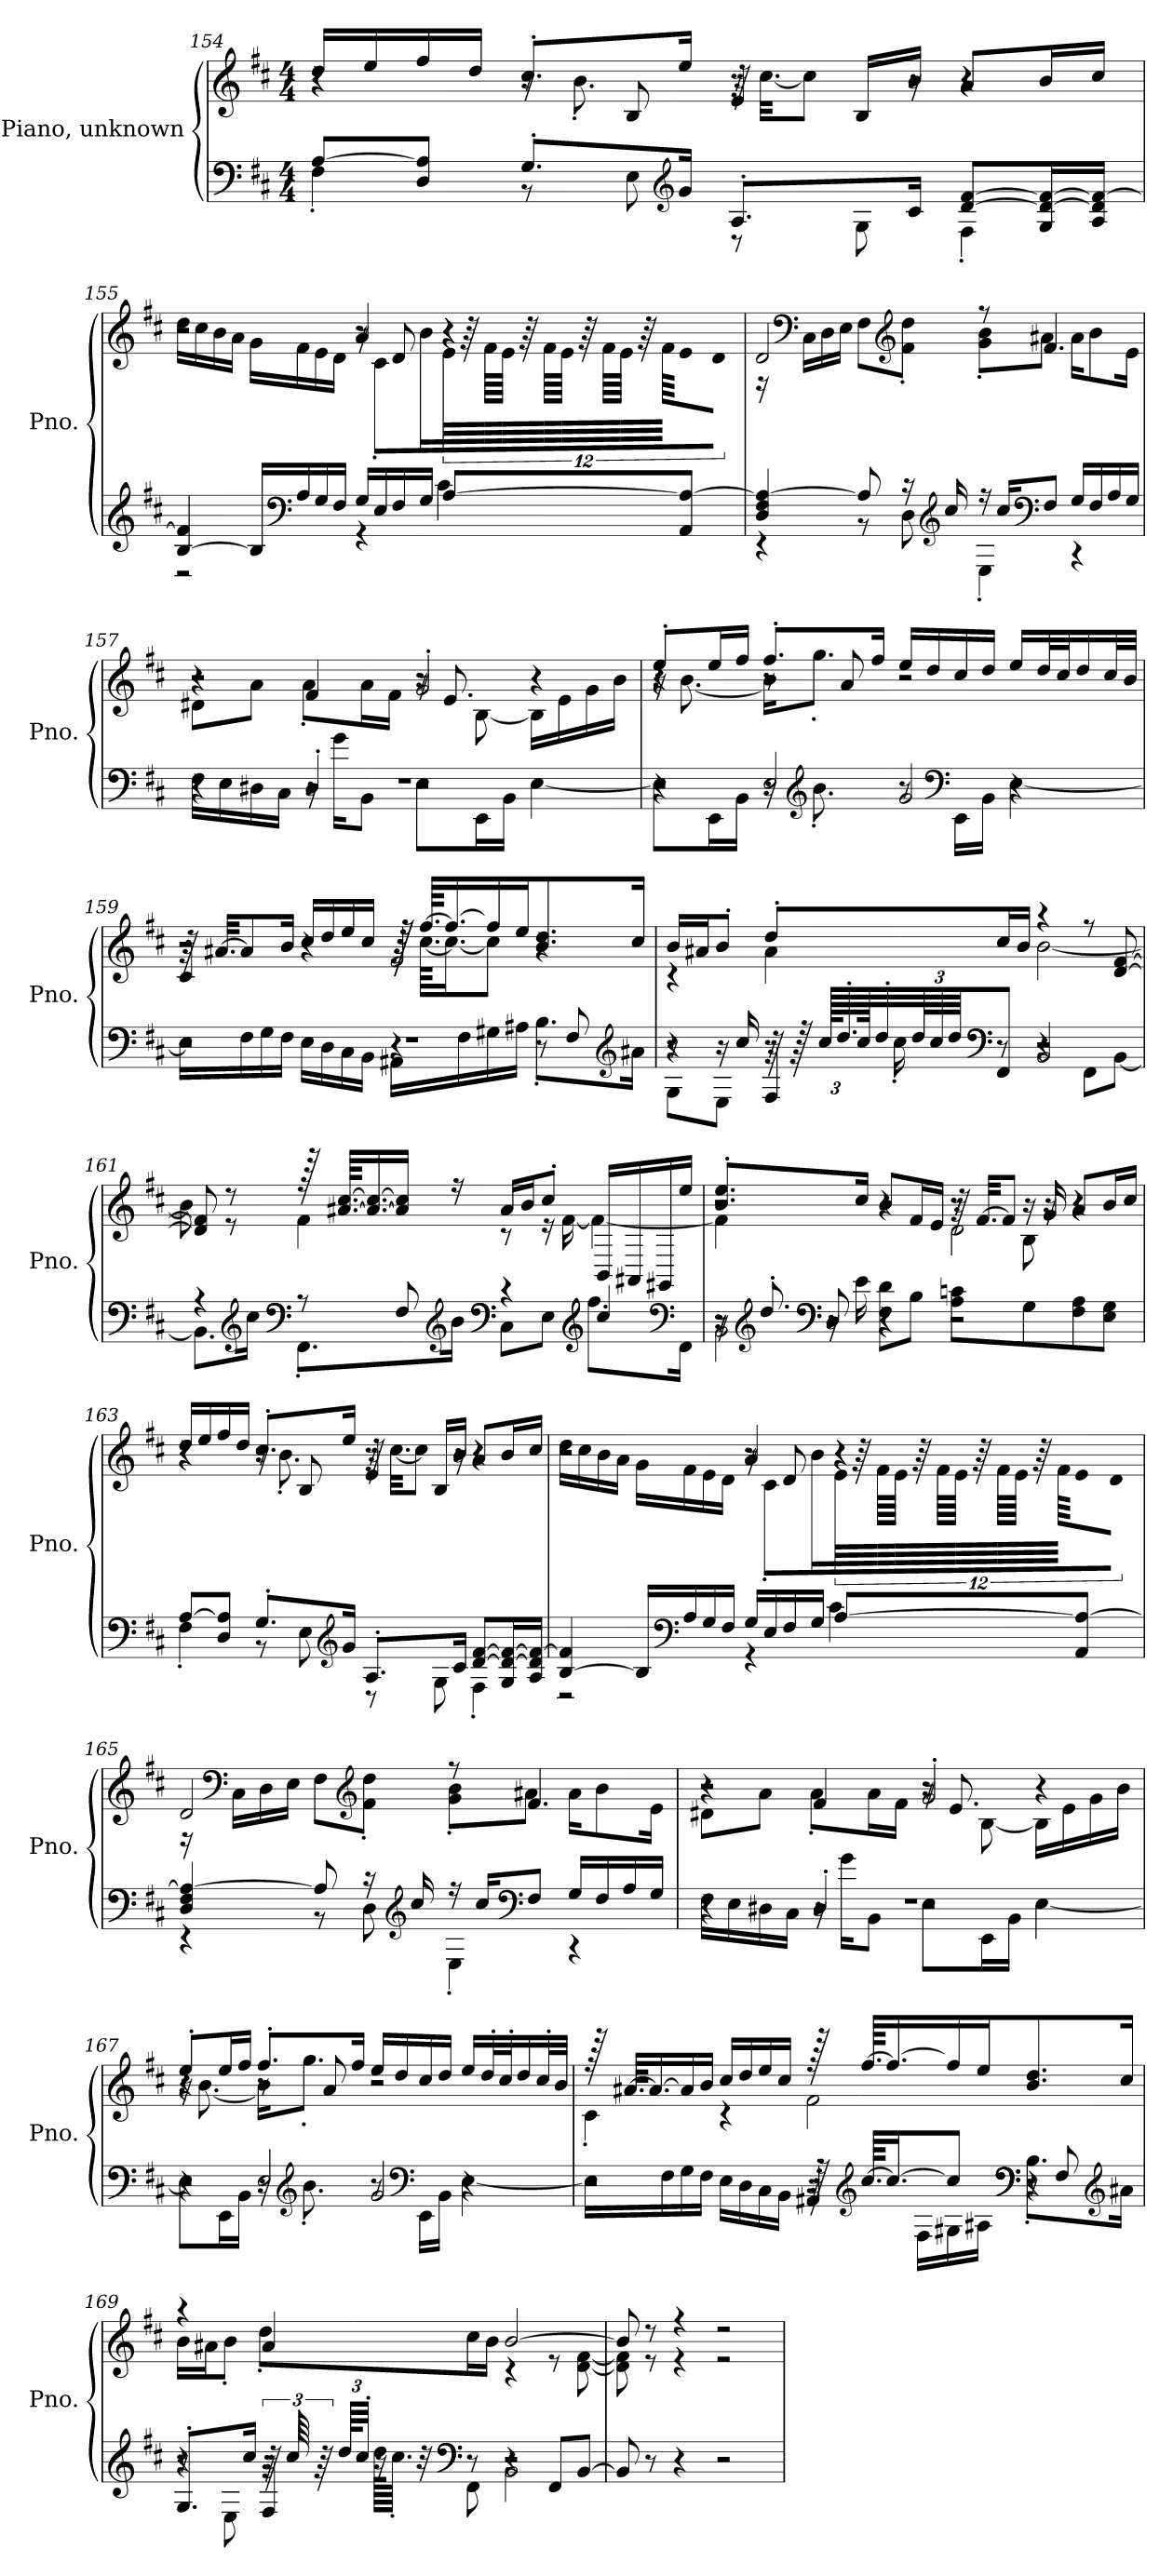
**kern	**kern
*part1	*part1
*staff2	*staff1
*I"Piano, unknown	*
*I'Pno.	*
*clefF4	*clefG2
*k[f#c#]	*k[f#c#]
*M4/4	*M4/4
=154	=154
*^	*^
*	*	*	*^
[8A/L	4F#'\	16dd/LL	4r	4r
.	.	16ee/	.	.
8D/ 8A/]J	.	16ff#/	.	.
.	.	16dd/JJ	.	.
8.G'/L	8r	8.cc#'/L	16r	8r
.	.	.	8.b'\	.
.	8E\	.	.	8B/
*clefG2	*	*	*	*
16g/Jk	.	16ee/Jk	.	.
8.A'/L	8r	8r	64r	4e/
.	.	.	[32.cc#\KKL	.
.	.	.	8cc#\J]	.
.	8G\	16B/LL	.	.
16c#/Jk	.	16b/JJ	16r	.
[8d/ [8f#/L	4F#'\	8a/L	4r	4r
16G/ 16d/_ 16f#/_L	.	16b/L	.	.
16A/ 16d/] 16f#/_JJ	.	16cc#/JJ	.	.
!!LO:LB:g=z	!!	!!
=155	=155	=155	=155	=155
[4B/ 4f#/]	2r	2r	16dd\LL	2r
.	.	.	16cc#\	.
.	.	.	16b\	.
.	.	.	16a\JJ	.
16B/LL]	.	.	16g\LL	.
*clefF4	*	*	*	*
16A/	.	.	16f#\	.
16G/	.	.	16e\	.
16F#/JJ	.	.	16d\JJ	.
16G/LL	4r	4a/	16r	8r
16E/	.	.	8c#'\L	.
16F#/	.	.	.	8d/
16G/JJ	.	.	16b\L	.
[8A/L	4c#\	4r	96e\JJkk	4r
.	.	.	96r	.
.	.	.	96f#\LLLL	.
.	.	.	96e\JJJJ	.
.	.	.	96r	.
.	.	.	96f#\LLLL	.
.	.	.	96e\JJJJ	.
.	.	.	96r	.
.	.	.	96f#\LLLL	.
.	.	.	96e\JJJJ	.
.	.	.	96r	.
.	.	.	96f#\KKLL	.
8AA/ 8A/_J	.	.	16e\	.
.	.	.	16d\JJ	.
*	*	*	*v	*v
!!LO:PB:g=z
=156	=156	=156	=156
4D/ 4F#/ 4A/_	4r	2d/	16r
*	*	*clefF4	*
.	.	.	16C#\LL
.	.	.	16D\
.	.	.	16E\JJ
8A/]	8r	.	8F#\L
*	*	*clefG2	*
16r	8D\	.	8f#\' 8dd\'J
*clefG2	*	*	*
16cc#/	.	.	.
16r	4E'\	8r	8g\' 8b\'L
16cc#/KL	.	.	.
*clefF4	*	*	*
8F#/J	.	4.f#/	8a#X\J
16G/LL	4r	.	16a#\KL
16F#/	.	.	8b\
16A/	.	.	.
16G/JJ	.	.	16e\Jk
=157	=157	=157	=157
*	*^	*	*^
1r	16F#\LL	4r	4r	8d#X\L	2r
.	16E\	.	.	.	.
.	16D#X\	.	.	8a\J	.
.	16C#\JJ	.	.	.	.
.	16r	4D#'/	4f#/	8a'\L	.
.	16g\KL	.	.	.	.
.	8BB\J	.	.	16a\L	.
.	.	.	.	16f#\JJ	.
.	8E\L	2r	2g'/	8r	16r
.	.	.	.	.	8.e/
.	16EE\L	.	.	[8B\	.
.	16BB\JJ	.	.	.	.
.	[4E\	.	.	16B\LL]	4r
.	.	.	.	16e\	.
.	.	.	.	16g\	.
.	.	.	.	16b\JJ	.
!!LO:LB:g=z	!!	!!
=158	=158	=158	=158	=158	=158
2r	8E\L]	4r	8ee'/L	16r	4r
.	.	.	.	[8.b\	.
.	16EE\L	.	16ee/L	.	.
.	16BB\JJ	.	16ff#/JJ	.	.
.	16r	2E/	8.ff#'/L	16b\KL]	8r
*clefG2	*	*	*	*	*
.	8.b'\	.	.	8.gg'\J	.
.	.	.	.	.	8a/
.	.	.	16ff#/Jk	.	.
2g/	8r	.	16ee/LL	2r	2r
.	.	.	16dd/	.	.
*clefF4	*	*	*	*	*
.	16EE\LL	.	16cc#/	.	.
.	16BB\JJ	.	16dd/JJ	.	.
.	[4E\	4r	16ee/LL	.	.
.	.	.	32dd/L	.	.
.	.	.	32cc#/J	.	.
.	.	.	16dd/	.	.
.	.	.	32cc#/L	.	.
.	.	.	32b/JJJ	.	.
!!LO:LB:g=z	!!	!!
=159	=159	=159	=159	=159	=159
1r	16E\LL]	2r	64r	2r	4c#'/
.	.	.	[32.a#X/KKL	.	.
.	16F#\	.	8a#/]	.	.
.	16G\	.	.	.	.
.	16F#\JJ	.	16b/Jk	.	.
.	16E\LL	.	16cc#/LL	.	4r
.	16D\	.	16dd/	.	.
.	16C#\	.	16ee/	.	.
.	16BB\JJ	.	16cc#/JJ	.	.
.	16AA#X\LL	4r	128r	128r	2f#/
.	.	.	[64.ff#/KKLL	[64.cc#\KKLL	.
.	.	.	16.ff#/_	16.cc#\J_	.
.	16F#\	.	.	.	.
.	16G#X\	.	16ff#/]	8cc#\J]	.
.	16A#X\JJ	.	16ee/J	.	.
.	8.B'\L	8r	8.b/ 8.dd/	4r	.
.	.	8F#/	.	.	.
*clefG2	*	*	*	*	*
.	16a#X\Jk	.	16cc#/Jk	.	.
*	*	*	*	*v	*v
!!LO:LB:g=z
=160	=160	=160	=160	=160
8r	8G\L	4r	16b/LL	4r
.	.	.	16a#X/J	.
16r	8E\J	.	8b'/J	.
16cc#/	.	.	.	.
64r	12r	4F#/	8dd'/L	4a#\
128r	.	.	.	.
128cc#/KLLLL	.	.	.	.
64.dd'/	.	.	.	.
128cc#/JK	.	.	.	.
32dd'/	.	.	.	.
.	24cc#'\	.	.	.
*Xbrackettup	*	*	*	*
96dd/L	.	.	.	.
96cc#/	.	.	.	.
96dd/JJJ	.	.	.	.
*clefF4	*	*	*	*
8FF#/J	8r	.	16cc#/L	.
.	.	.	16b/JJ	.
2BB/	4r	2r	4r	[2b\
.	8FF#\L	.	8r	.
.	[8BB\J	.	[8d/ [8f#/	.
*	*v	*v	*	*
!!LO:LB:g=z	!!
=161	=161	=161	=161
4r	8.BB\L]	8d/] 8f#/]	8b\]
.	.	8r	8r
*clefG2	*	*	*
.	16cc#\Jk	.	.
*clefF4	*	*	*
8r	8.FF#'\L	128r	4f#\
.	.	[64.a#X/ [64.cc#/KKLL	.
.	.	16.a#/_ 16.cc#/_	.
8F#/	.	16a#/] 16cc#/]JJ	.
*clefG2	*	*	*
.	16b\Jk	16r	.
*clefF4	*	*	*
4r	8C#\L	16a#/LL	8r
.	.	16b/J	.
.	8E\J	8cc#'/J	16r
.	.	.	[16f#\
*clefG2	*	*	*
4cc#/	8.ff#\L	16BB/LL	4f#\_
.	.	16AA#X/	.
.	.	16GG#X/	.
*clefF4	*	*	*
.	16FF#\Jk	16ee/JJ	.
!!LO:LB:g=z
=162	=162	=162	=162
*^	*^	*^	*^
16r	8r	8r	2BB\	8.b/' 8.ee/'L	4f#\]	2r	2r
*clefG2	*	*	*	*	*	*	*
8.dd'/	.	.	.	.	.	.	.
*clefF4	*	*	*	*	*	*	*
.	16r	8D/	.	.	.	.	.
.	16e\	.	.	16cc#/Jk	.	.	.
4r	8F#\ 8d\L	4r	.	8b/L	4r	.	.
.	8B\J	.	.	16f#/L	.	.	.
.	.	.	.	16e/JJ	.	.	.
2r	8A\ 8cn\L	2r	2r	8r	2d\	64r	8r
.	.	.	.	.	.	[32.f#/KKL	.
.	.	.	.	.	.	8f#/J]	.
.	8G\	.	.	16r	.	.	8B\
.	.	.	.	16g/	.	16r	.
.	8F#\ 8A\	.	.	8a/L	.	4r	4r
.	8E\ 8G\J	.	.	16b/L	.	.	.
.	.	.	.	16cc#/JJ	.	.	.
*	*v	*v	*v	*	*	*	*
*	*	*	*	*v	*v
=163	=163	=163	=163	=163
[8A/L	4F#'\	16dd/LL	4r	4r
.	.	16ee/	.	.
8D/ 8A/]J	.	16ff#/	.	.
.	.	16dd/JJ	.	.
8.G'/L	8r	8.cc#'/L	16r	8r
.	.	.	8.b'\	.
.	8E\	.	.	8B/
*clefG2	*	*	*	*
16g/Jk	.	16ee/Jk	.	.
8.A'/L	8r	8r	64r	4e/
.	.	.	[32.cc#\KKL	.
.	.	.	8cc#\J]	.
.	8G\	16B/LL	.	.
16c#/Jk	.	16b/JJ	16r	.
[8d/ [8f#/L	4F#'\	8a/L	4r	4r
16G/ 16d/_ 16f#/_L	.	16b/L	.	.
16A/ 16d/] 16f#/_JJ	.	16cc#/JJ	.	.
!!LO:PB:g=z	!!	!!
=164	=164	=164	=164	=164
[4B/ 4f#/]	2r	2r	16dd\LL	2r
.	.	.	16cc#\	.
.	.	.	16b\	.
.	.	.	16a\JJ	.
16B/LL]	.	.	16g\LL	.
*clefF4	*	*	*	*
16A/	.	.	16f#\	.
16G/	.	.	16e\	.
16F#/JJ	.	.	16d\JJ	.
16G/LL	4r	4a/	16r	8r
16E/	.	.	8c#'\L	.
16F#/	.	.	.	8d/
16G/JJ	.	.	16b\L	.
[8A/L	4c#\	4r	96e\JJkk	4r
.	.	.	96r	.
.	.	.	96f#\LLLL	.
.	.	.	96e\JJJJ	.
.	.	.	96r	.
.	.	.	96f#\LLLL	.
.	.	.	96e\JJJJ	.
.	.	.	96r	.
.	.	.	96f#\LLLL	.
.	.	.	96e\JJJJ	.
.	.	.	96r	.
.	.	.	96f#\KKLL	.
8AA/ 8A/_J	.	.	16e\	.
.	.	.	16d\JJ	.
*	*	*	*v	*v
!!LO:LB:g=z
=165	=165	=165	=165
4D/ 4F#/ 4A/_	4r	2d/	16r
*	*	*clefF4	*
.	.	.	16C#\LL
.	.	.	16D\
.	.	.	16E\JJ
8A/]	8r	.	8F#\L
*	*	*clefG2	*
16r	8D\	.	8f#\' 8dd\'J
*clefG2	*	*	*
16cc#/	.	.	.
16r	4E'\	8r	8g\' 8b\'L
16cc#/KL	.	.	.
*clefF4	*	*	*
8F#/J	.	4.f#/	8a#X\J
16G/LL	4r	.	16a#\KL
16F#/	.	.	8b\
16A/	.	.	.
16G/JJ	.	.	16e\Jk
=166	=166	=166	=166
*	*^	*	*^
1r	16F#\LL	4r	4r	8d#X\L	2r
.	16E\	.	.	.	.
.	16D#X\	.	.	8a\J	.
.	16C#\JJ	.	.	.	.
.	16r	4D#'/	4f#/	8a'\L	.
.	16g\KL	.	.	.	.
.	8BB\J	.	.	16a\L	.
.	.	.	.	16f#\JJ	.
.	8E\L	2r	2g'/	8r	16r
.	.	.	.	.	8.e/
.	16EE\L	.	.	[8B\	.
.	16BB\JJ	.	.	.	.
.	[4E\	.	.	16B\LL]	4r
.	.	.	.	16e\	.
.	.	.	.	16g\	.
.	.	.	.	16b\JJ	.
!!LO:LB:g=z	!!	!!
=167	=167	=167	=167	=167	=167
2r	8E\L]	4r	8ee'/L	16r	4r
.	.	.	.	[8.b\	.
.	16EE\L	.	16ee/L	.	.
.	16BB\JJ	.	16ff#/JJ	.	.
.	16r	2E/	8.ff#'/L	16b\KL]	8r
*clefG2	*	*	*	*	*
.	8.b'\	.	.	8.gg'\J	.
.	.	.	.	.	8a/
.	.	.	16ff#/Jk	.	.
2g/	8r	.	16ee/LL	2r	2r
.	.	.	16dd/	.	.
*clefF4	*	*	*	*	*
.	16EE\LL	.	16cc#/	.	.
.	16BB\JJ	.	16dd/JJ	.	.
.	[4E\	4r	16ee/LL	.	.
.	.	.	32dd'/L	.	.
.	.	.	32cc#'/J	.	.
.	.	.	16dd/	.	.
.	.	.	32cc#'/L	.	.
.	.	.	32b/JJJ	.	.
*	*	*	*	*v	*v
!!LO:LB:g=z
=168	=168	=168	=168	=168
2r	16E\LL]	2r	128r	4c#'\
.	.	.	[64.a#X/KKLL	.
.	.	.	16.a#/_	.
.	16F#\	.	.	.
.	16G\	.	16a#/]	.
.	16F#\JJ	.	16b/JJ	.
.	16E\LL	.	16cc#/LL	4r
.	16D\	.	16dd/	.
.	16C#\	.	16ee/	.
.	16BB\JJ	.	16cc#/JJ	.
128r	16r	4AA#X'/	128r	2f#\
*clefG2	*	*	*	*
[64.cc#/KKLL	.	.	[64.ff#/KKLL	.
16.cc#/J_	.	.	16.ff#/_	.
.	16F#\LL	.	.	.
8cc#/J]	16G#X\	.	16ff#/]	.
.	16A#X\JJ	.	16ee/J	.
*clefF4	*	*	*	*
4r	8.B'\L	8r	8.b/ 8.dd/	.
.	.	8F#/	.	.
*clefG2	*	*	*	*
.	16a#X\Jk	.	16cc#/Jk	.
!!LO:LB:g=z	!!
=169	=169	=169	=169	=169
8.G'/L	8r	4r	4r	16b\LL
.	.	.	.	16a#X\J
.	8E\	.	.	8b'\J
16cc#/Jk	.	.	.	.
*brackettup	*	*	*	*
96r	16r	4F#/	4a#/	8dd'\L
96cc#/	.	.	.	.
96r	.	.	.	.
96dd/KLLL	.	.	.	.
48cc#'/JJJ	.	.	.	.
16r	128dd\KLLLL	.	.	.
.	64.cc#'\JJJJ	.	.	.
.	32r	.	.	.
*clefF4	*	*	*	*
8r	8FF#\	.	.	16cc#\L
.	.	.	.	16b\JJ
4r	2BB\	2r	[2b/	4r
8FF#/L	.	.	.	8r
[8BB/J	.	.	.	[8d\ [8f#\
*v	*v	*v	*	*
=170	=170	=170
8BB/]	8b/]	8d\] 8f#\]
8r	8r	8r
4r	4r	4r
2r	2r	2r
*	*v	*v
=	=
*-	*-
